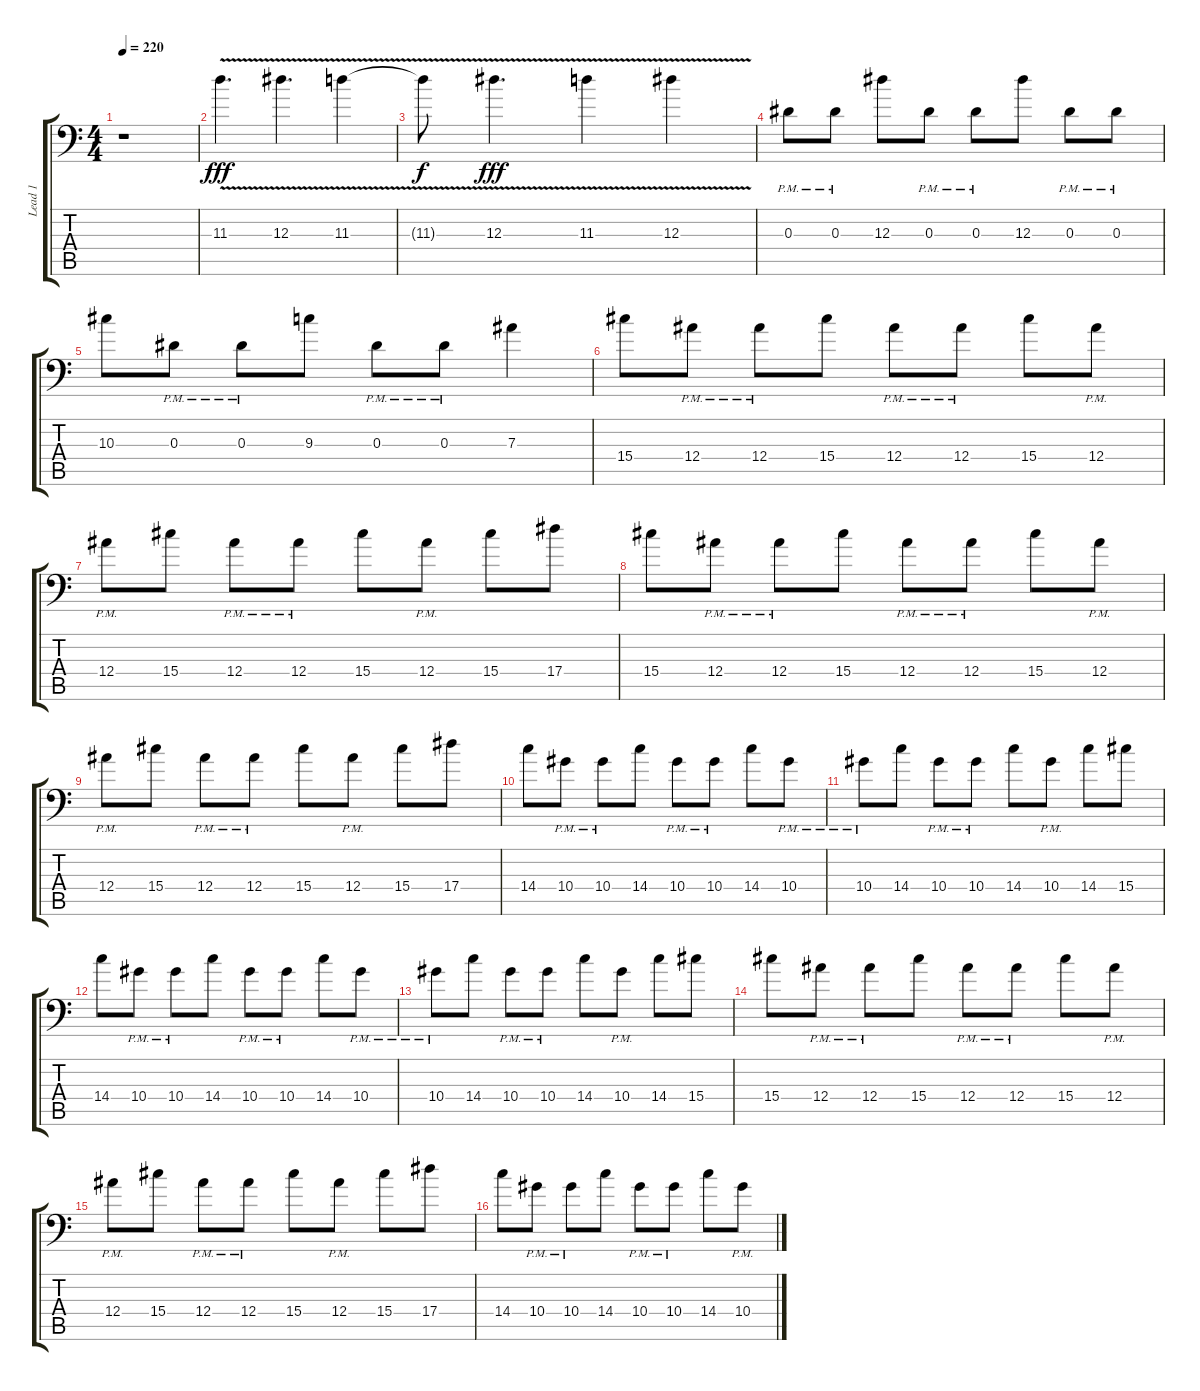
\track ("Lead 1" "Lead 1") {instrument distortionguitar}
\staff {score tabs}
\tuning (C4 G3 Eb3 Bb2 F2 Bb1) {hide}
\ts (4 4)
\tempo 220
\clef f4
\ks c
r.1{dy fff} |
11.3{v}.4{d} 12.3{v}.4{d} 11.3{v}.4 |
11.3{t}.8{dy f} 12.3{v}.4{d dy fff} 11.3{v}.4 12.3{v}.4 |
0.3{pm}.8 0.3{pm}.8 12.3.8 0.3{pm}.8 0.3{pm}.8 12.3.8 0.3{pm}.8 0.3{pm}.8 |
10.3.8 0.3{pm}.8 0.3{pm}.8 9.3.8 0.3{pm}.8 0.3{pm}.8 7.3.4 |
15.4.8{volume 12} 12.4{pm}.8 12.4{pm}.8 15.4.8 12.4{pm}.8 12.4{pm}.8 15.4.8 12.4{pm}.8 |
12.4{pm}.8 15.4.8 12.4{pm}.8 12.4{pm}.8 15.4.8 12.4{pm}.8 15.4.8 17.4.8 |
15.4.8 12.4{pm}.8 12.4{pm}.8 15.4.8 12.4{pm}.8 12.4{pm}.8 15.4.8 12.4{pm}.8 |
12.4{pm}.8 15.4.8 12.4{pm}.8 12.4{pm}.8 15.4.8 12.4{pm}.8 15.4.8 17.4.8 |
14.4.8 10.4{pm}.8 10.4{pm}.8 14.4.8 10.4{pm}.8 10.4{pm}.8 14.4.8 10.4{pm}.8 |
10.4{pm}.8 14.4.8 10.4{pm}.8 10.4{pm}.8 14.4.8 10.4{pm}.8 14.4.8 15.4.8 |
14.4.8 10.4{pm}.8 10.4{pm}.8 14.4.8 10.4{pm}.8 10.4{pm}.8 14.4.8 10.4{pm}.8 |
10.4{pm}.8 14.4.8 10.4{pm}.8 10.4{pm}.8 14.4.8 10.4{pm}.8 14.4.8 15.4.8 |
15.4.8 12.4{pm}.8 12.4{pm}.8 15.4.8 12.4{pm}.8 12.4{pm}.8 15.4.8 12.4{pm}.8 |
12.4{pm}.8 15.4.8 12.4{pm}.8 12.4{pm}.8 15.4.8 12.4{pm}.8 15.4.8 17.4.8 |
14.4.8 10.4{pm}.8 10.4{pm}.8 14.4.8 10.4{pm}.8 10.4{pm}.8 14.4.8 10.4{pm}.8
